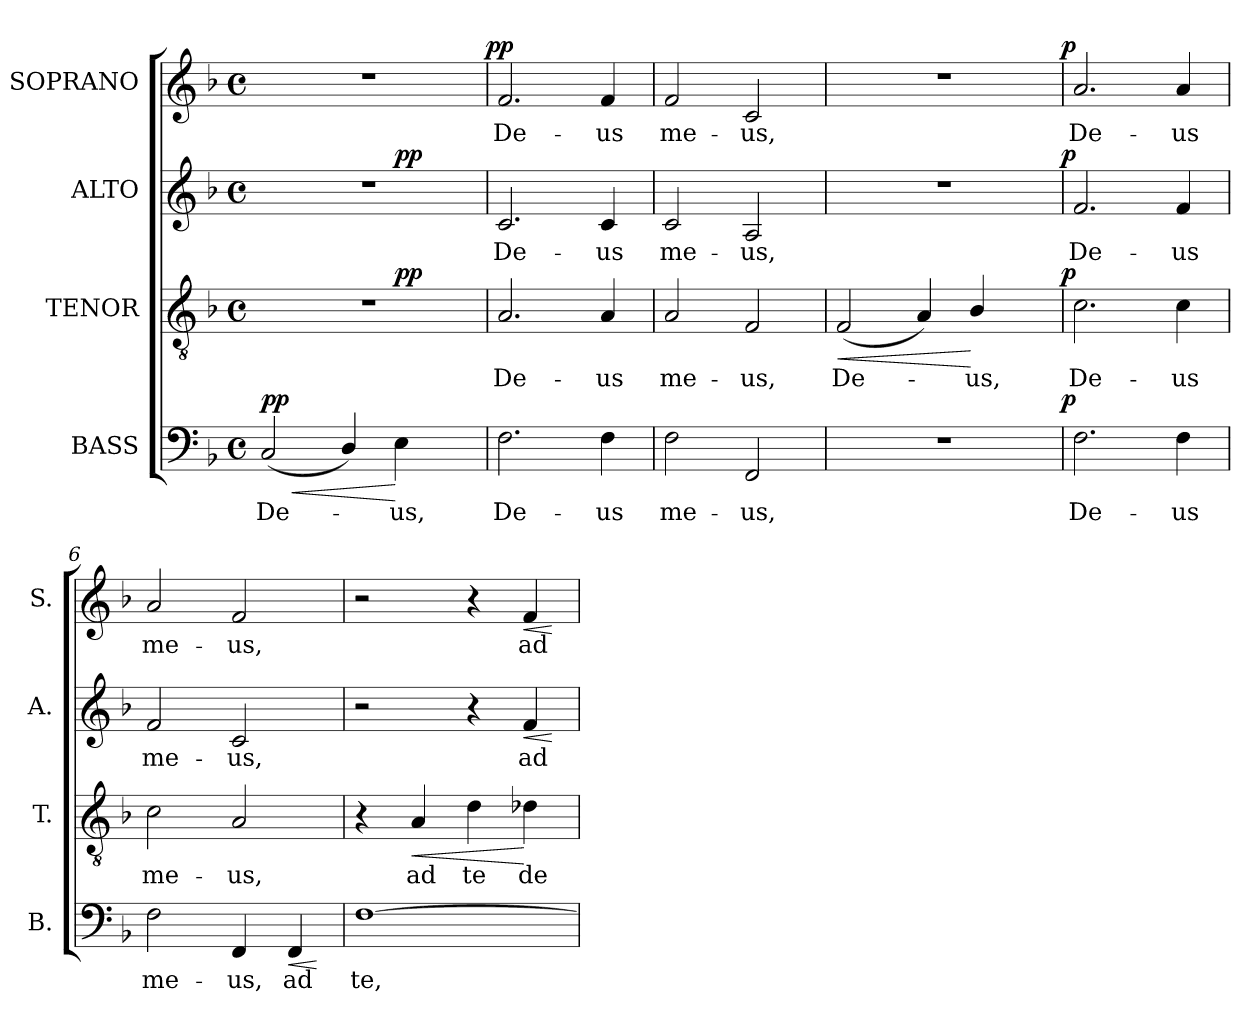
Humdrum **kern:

**kern	**text	**dynam	**kern	**text	**dynam	**kern	**text	**dynam	**kern	**text	**dynam
*part4	*part4	*part4	*part3	*part3	*part3	*part2	*part2	*part2	*part1	*part1	*part1
*staff4	*staff4	*staff4	*staff3	*staff3	*staff3	*staff2	*staff2	*staff2	*staff1	*staff1	*staff1
*I"BASS	*	*	*I"TENOR	*	*	*I"ALTO	*	*	*I"SOPRANO	*	*
*I'B.	*	*	*I'T.	*	*	*I'A.	*	*	*I'S.	*	*
!!LO:PB:g=z
*clefF4	*	*	*clefGv2	*	*	*clefG2	*	*	*clefG2	*	*
*	*	*	*ITrd7c12	*	*	*	*	*	*	*	*
*k[b-]	*	*	*k[b-]	*	*	*k[b-]	*	*	*k[b-]	*	*
*F:	*	*	*F:	*	*	*F:	*	*	*F:	*	*
*M4/4	*	*	*M4/4	*	*	*M4/4	*	*	*M4/4	*	*
*met(c)	*	*	*met(c)	*	*	*met(c)	*	*	*met(c)	*	*
*MM70	*	*	*MM70	*	*	*MM70	*	*	*MM70	*	*
=1	=1	=1	=1	=1	=1	=1	=1	=1	=1	=1	=1
!	!LO:LY:b:color=#000000	!LO:HP:b	!	!	!	!	!	!	!	!	!
*	*	*	*^	*	*	*^	*	*	*^	*	*
(2Ci/	De-	< pp	1r	2.ryy	.	.	1r	2.ryy	.	.	1r	2ryy	.	.
4Di/)	.	.	.	.	.	.	.	.	.	.	.	4ryy	.	.
!	!LO:LY:b:color=#000000	!	!	!	!	!	!	!	!	!	!	!	!	!
4Ei\	-us,	[	.	4ryy	.	pp	.	4ryy	.	pp	.	8ryy	.	.
.	.	.	.	.	.	.	.	.	.	.	.	16ryy	.	.
.	.	.	.	.	.	.	.	.	.	.	.	32ryy	.	.
.	.	.	.	.	.	.	.	.	.	.	.	64ryy	.	.
.	.	.	.	.	.	.	.	.	.	.	.	128...ryy	.	.
.	.	.	.	.	.	.	.	.	.	.	.	1024ryy	.	pp
*	*	*	*v	*v	*	*	*	*	*	*	*v	*v	*	*
*	*	*	*	*	*	*v	*v	*	*	*	*	*
=2	=2	=2	=2	=2	=2	=2	=2	=2	=2	=2	=2
*	*	*	*^	*	*	*^	*	*	*^	*	*
!	!LO:LY:b:color=#000000	!	!	!	!	!	!	!	!	!	!	!	!	!
*	*	*	*v	*v	*	*	*	*	*	*	*v	*v	*	*
*	*	*	*	*	*	*v	*v	*	*	*	*	*
*	*	*	*^	*	*	*^	*	*	*^	*	*
!	!	!	!	!	!LO:LY:b:color=#000000	!	!	!	!	!	!	!	!	!
*	*	*	*v	*v	*	*	*	*	*	*	*v	*v	*	*
*	*	*	*	*	*	*v	*v	*	*	*	*	*
*	*	*	*^	*	*	*^	*	*	*^	*	*
!	!	!	!	!	!	!	!	!	!LO:LY:b:color=#000000	!	!	!	!	!
*	*	*	*v	*v	*	*	*	*	*	*	*v	*v	*	*
*	*	*	*	*	*	*v	*v	*	*	*	*	*
*	*	*	*^	*	*	*^	*	*	*^	*	*
!	!	!	!	!	!	!	!	!	!	!	!	!	!LO:LY:b:color=#000000	!
*	*	*	*v	*v	*	*	*	*	*	*	*v	*v	*	*
*	*	*	*	*	*	*v	*v	*	*	*	*	*
2.Fi\	De-	.	2.AAi/	De-	.	2.ci/	De-	.	2.fi/	De-	.
!	!LO:LY:b:color=#000000	!	!	!	!	!	!	!	!	!	!
!	!	!	!	!LO:LY:b:color=#000000	!	!	!	!	!	!	!
!	!	!	!	!	!	!	!LO:LY:b:color=#000000	!	!	!	!
!	!	!	!	!	!	!	!	!	!	!LO:LY:b:color=#000000	!
4Fi\	-us	.	4AAi/	-us	.	4ci/	-us	.	4fi/	-us	.
=3	=3	=3	=3	=3	=3	=3	=3	=3	=3	=3	=3
!	!LO:LY:b:color=#000000	!	!	!	!	!	!	!	!	!	!
!	!	!	!	!LO:LY:b:color=#000000	!	!	!	!	!	!	!
!	!	!	!	!	!	!	!LO:LY:b:color=#000000	!	!	!	!
!	!	!	!	!	!	!	!	!	!	!LO:LY:b:color=#000000	!
2Fi\	me-	.	2AAi/	me-	.	2ci/	me-	.	2fi/	me-	.
!	!LO:LY:b:color=#000000	!	!	!	!	!	!	!	!	!	!
!	!	!	!	!LO:LY:b:color=#000000	!	!	!	!	!	!	!
!	!	!	!	!	!	!	!LO:LY:b:color=#000000	!	!	!	!
!	!	!	!	!	!	!	!	!	!	!LO:LY:b:color=#000000	!
2FFi/	-us,	.	2FFi/	-us,	.	2Ai/	-us,	.	2ci/	-us,	.
=4	=4	=4	=4	=4	=4	=4	=4	=4	=4	=4	=4
!	!	!	!	!LO:LY:b:color=#000000	!LO:HP:b	!	!	!	!	!	!
*^	*	*	*^	*	*	*^	*	*	*^	*	*
1r	2ryy	.	.	(2FFi/	2ryy	De-	<	1r	2ryy	.	.	1r	2ryy	.	.
.	4ryy	.	.	4AAi/)	4ryy	.	.	.	4ryy	.	.	.	4ryy	.	.
!	!	!	!	!	!	!LO:LY:b:color=#000000	!	!	!	!	!	!	!	!	!
.	8ryy	.	.	4BB-i/	8ryy	-us,	[	.	8ryy	.	.	.	8ryy	.	.
.	16ryy	.	.	.	16ryy	.	.	.	16ryy	.	.	.	16ryy	.	.
.	32ryy	.	.	.	32ryy	.	.	.	32ryy	.	.	.	32ryy	.	.
.	64ryy	.	.	.	64ryy	.	.	.	64ryy	.	.	.	64ryy	.	.
.	128...ryy	.	.	.	128...ryy	.	.	.	128...ryy	.	.	.	128...ryy	.	.
.	1024ryy	.	p	.	1024ryy	.	p	.	1024ryy	.	p	.	1024ryy	.	p
*v	*v	*	*	*	*	*	*	*v	*v	*	*	*v	*v	*	*
*	*	*	*v	*v	*	*	*	*	*	*	*	*
=5	=5	=5	=5	=5	=5	=5	=5	=5	=5	=5	=5
*^	*	*	*^	*	*	*^	*	*	*^	*	*
!	!	!LO:LY:b:color=#000000	!	!	!	!	!	!	!	!	!	!	!	!	!
*v	*v	*	*	*	*	*	*	*v	*v	*	*	*v	*v	*	*
*	*	*	*v	*v	*	*	*	*	*	*	*	*
*^	*	*	*^	*	*	*^	*	*	*^	*	*
!	!	!	!	!	!	!LO:LY:b:color=#000000	!	!	!	!	!	!	!	!	!
*v	*v	*	*	*	*	*	*	*v	*v	*	*	*v	*v	*	*
*	*	*	*v	*v	*	*	*	*	*	*	*	*
*^	*	*	*^	*	*	*^	*	*	*^	*	*
!	!	!	!	!	!	!	!	!	!	!LO:LY:b:color=#000000	!	!	!	!	!
*v	*v	*	*	*	*	*	*	*v	*v	*	*	*v	*v	*	*
*	*	*	*v	*v	*	*	*	*	*	*	*	*
*^	*	*	*^	*	*	*^	*	*	*^	*	*
!	!	!	!	!	!	!	!	!	!	!	!	!	!	!LO:LY:b:color=#000000	!
*v	*v	*	*	*	*	*	*	*v	*v	*	*	*v	*v	*	*
*	*	*	*v	*v	*	*	*	*	*	*	*	*
2.Fi\	De-	.	2.Ci\	De-	.	2.fi/	De-	.	2.ai/	De-	.
!	!LO:LY:b:color=#000000	!	!	!	!	!	!	!	!	!	!
!	!	!	!	!LO:LY:b:color=#000000	!	!	!	!	!	!	!
!	!	!	!	!	!	!	!LO:LY:b:color=#000000	!	!	!	!
!	!	!	!	!	!	!	!	!	!	!LO:LY:b:color=#000000	!
4Fi\	-us	.	4Ci\	-us	.	4fi/	-us	.	4ai/	-us	.
=6	=6	=6	=6	=6	=6	=6	=6	=6	=6	=6	=6
!	!LO:LY:b:color=#000000	!	!	!	!	!	!	!	!	!	!
!	!	!	!	!LO:LY:b:color=#000000	!	!	!	!	!	!	!
!	!	!	!	!	!	!	!LO:LY:b:color=#000000	!	!	!	!
!	!	!	!	!	!	!	!	!	!	!LO:LY:b:color=#000000	!
2Fi\	me-	.	2Ci\	me-	.	2fi/	me-	.	2ai/	me-	.
!	!LO:LY:b:color=#000000	!	!	!	!	!	!	!	!	!	!
!	!	!	!	!LO:LY:b:color=#000000	!	!	!	!	!	!	!
!	!	!	!	!	!	!	!LO:LY:b:color=#000000	!	!	!	!
!	!	!	!	!	!	!	!	!	!	!LO:LY:b:color=#000000	!
4FFi/	-us,	.	2AAi/	-us,	.	2ci/	-us,	.	2fi/	-us,	.
!	!LO:LY:b:color=#000000	!LO:HP:b	!	!	!	!	!	!	!	!	!
4FFi/	ad	<	.	.	.	.	.	.	.	.	.
.	.	[	.	.	.	.	.	.	.	.	.
=7	=7	=7	=7	=7	=7	=7	=7	=7	=7	=7	=7
!	!LO:LY:b:color=#000000	!	!	!	!	!	!	!	!	!	!
[1Fi	te,	.	4r	.	.	2r	.	.	2r	.	.
!	!	!	!	!LO:LY:b:color=#000000	!LO:HP:b	!	!	!	!	!	!
.	.	.	4AAi/	ad	<	.	.	.	.	.	.
!	!	!	!	!LO:LY:b:color=#000000	!	!	!	!	!	!	!
.	.	.	4Di\	te	.	4r	.	.	4r	.	.
!	!	!	!	!LO:LY:b:color=#000000	!	!	!	!	!	!	!
!	!	!	!	!	!	!	!LO:LY:b:color=#000000	!LO:HP:b	!	!	!
!	!	!	!	!	!	!	!	!	!	!LO:LY:b:color=#000000	!LO:HP:b
.	.	.	4D-Xi\	de	[	4fi/	ad	<	4fi/	ad	<
.	.	.	.	.	.	.	.	[	.	.	[
=	=	=	=	=	=	=	=	=	=	=	=
*-	*-	*-	*-	*-	*-	*-	*-	*-	*-	*-	*-
